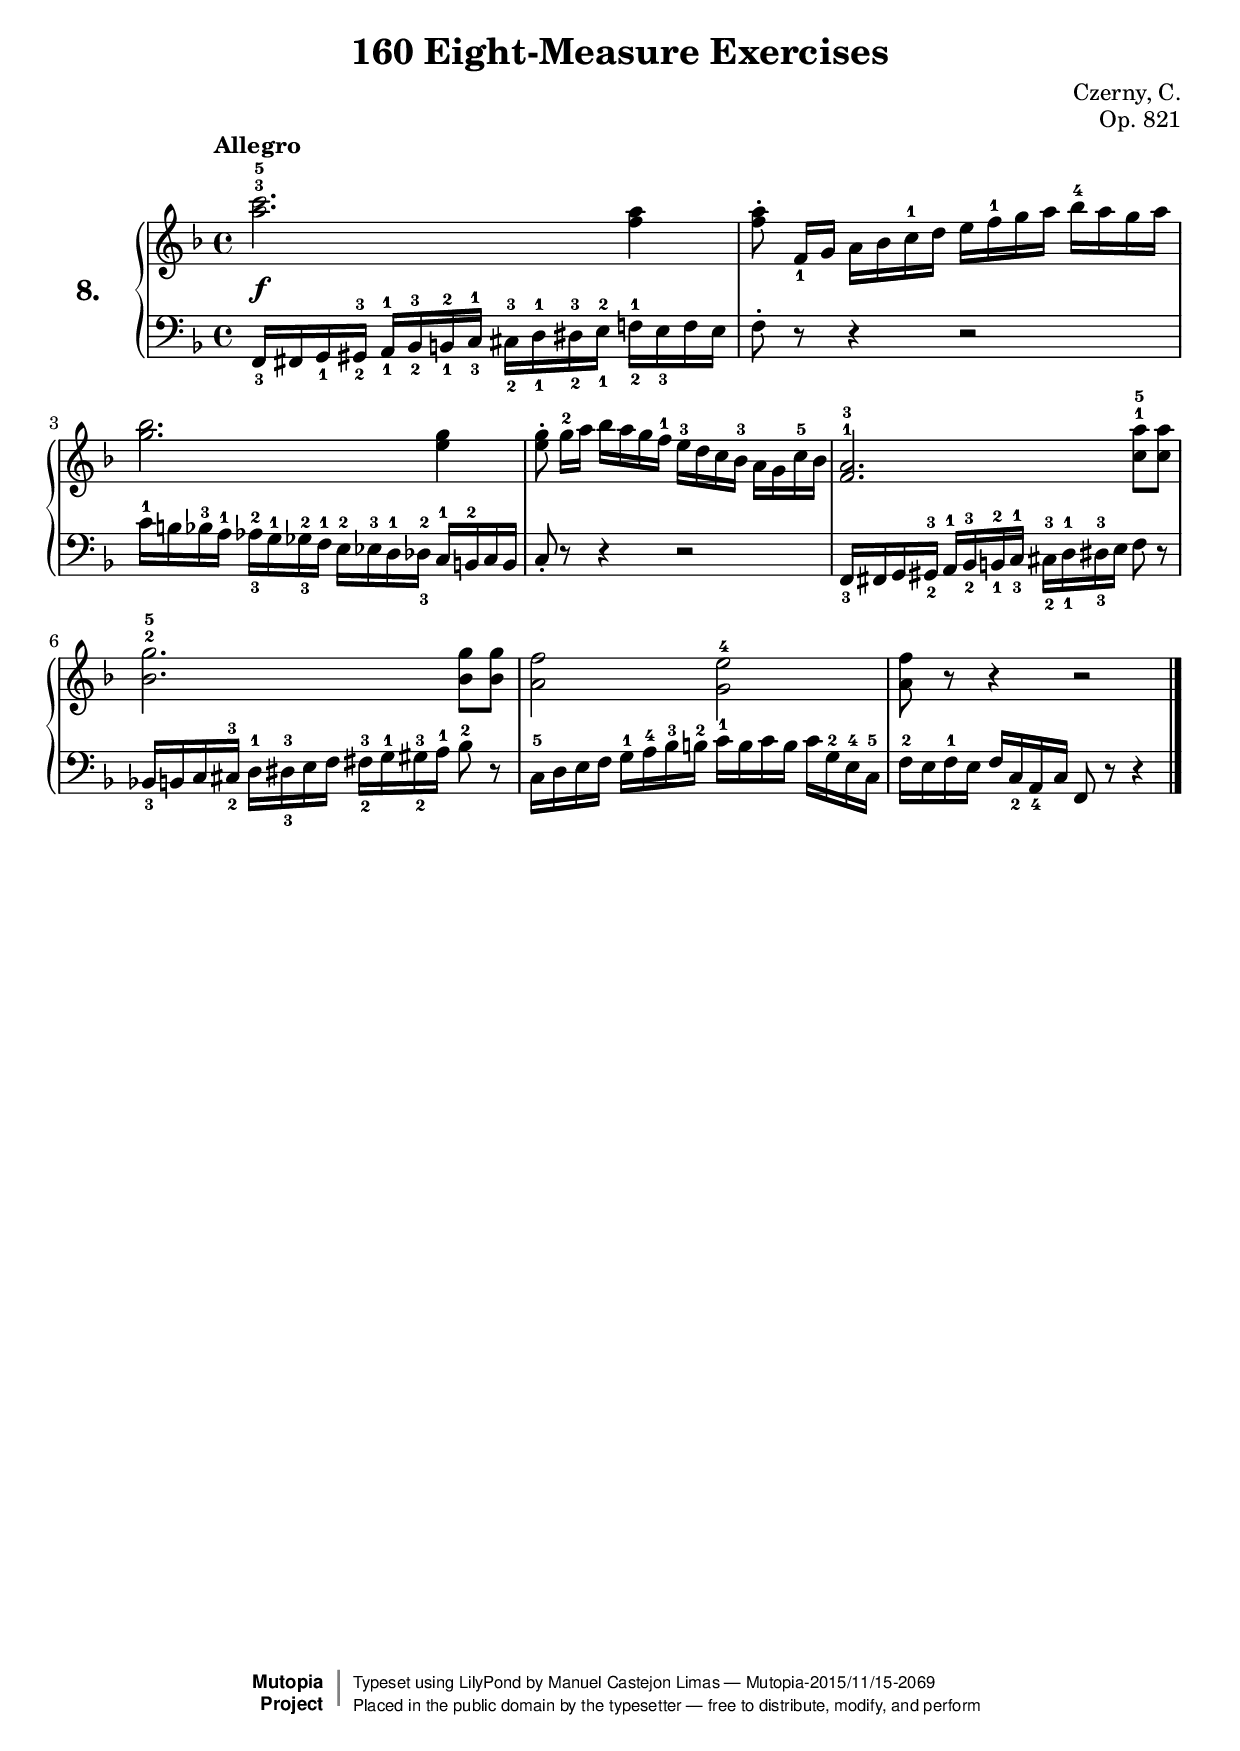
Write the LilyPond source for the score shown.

\version "2.18.2"
\language "english"
exerciseNumber = "8."
\header {
    composer	        =       "Czerny, C."
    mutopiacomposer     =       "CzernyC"

    title	            =	"160 Eight-Measure Exercises"
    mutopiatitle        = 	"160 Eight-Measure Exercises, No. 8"

    opus	            =	"Op. 821"
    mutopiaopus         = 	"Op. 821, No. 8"
    
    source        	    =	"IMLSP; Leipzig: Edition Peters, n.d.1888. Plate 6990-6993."
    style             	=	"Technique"
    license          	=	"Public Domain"
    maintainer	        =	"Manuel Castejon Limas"
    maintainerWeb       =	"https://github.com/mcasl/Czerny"
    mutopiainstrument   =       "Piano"

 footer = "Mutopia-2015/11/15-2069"
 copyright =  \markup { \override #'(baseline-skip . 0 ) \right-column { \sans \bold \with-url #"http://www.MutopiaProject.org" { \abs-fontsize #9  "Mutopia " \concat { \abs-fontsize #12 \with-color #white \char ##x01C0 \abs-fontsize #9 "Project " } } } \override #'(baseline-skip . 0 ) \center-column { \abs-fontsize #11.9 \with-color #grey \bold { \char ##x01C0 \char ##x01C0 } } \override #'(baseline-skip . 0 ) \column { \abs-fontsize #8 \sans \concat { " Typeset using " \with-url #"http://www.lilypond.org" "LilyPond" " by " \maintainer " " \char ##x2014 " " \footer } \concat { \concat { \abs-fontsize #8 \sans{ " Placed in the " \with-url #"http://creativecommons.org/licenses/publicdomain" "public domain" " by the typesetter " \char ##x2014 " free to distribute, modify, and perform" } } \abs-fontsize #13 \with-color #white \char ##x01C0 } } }
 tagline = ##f
}

%--------Definitions
global = {
  \key f \major
  \time 4/4
}


mbreak = {   }


upperStaff = { \tempo "Allegro"
 <a''^3 c'''^5>2. <f'' a''>4                                                               | % 1
 <f'' a''>8^\staccato  f'16_1 [g'] a' bf' c''^1 d'' e'' f''^1 g'' a'' bf''^4 a'' g'' a''      | % 2
 <g'' bf''>2. <e'' g''>4                                                                   | % 3
 <e'' g''>8 ^\staccato  g''16^2[ a''] bf'' a'' g'' f''^1 e''^3 d'' c'' bf'^3 \stemDown a' g' c''^5 bf' \stemNeutral| % 4
 <f'^1 a'^3>2. <c''^1 a''^5>8 <c'' a''>8                                                   | % 5
 <bf'^2 g''^5>2. <bf' g''>8 <bf' g''>8                                                 | % 6
 <a' f''>2 <g' e''^4>2                                                                     | % 7
 <a' f''>8  r8 r4 r2                                                             \bar "|."   % 8
}

lowerStaff =  {
  \clef "bass"
 
   f,16_3 fs, g,_1 gs,_2 ^3 a,16^1_1 bf,^3_2 b,^2_1 c^1_3 cs16^3_2  d^1_1 ds^3_2 e^2_1 f!16^1_2 e_3 f e  | % 1  
   f8^\staccato  r8 r4 r2                                                                       | % 2
   c'16^1 b bf^3 a^1 af^2_3 g^1 gf^2_3 f^1 e^2 ef^3 d^1 df^2_3 c^1 b,^2 c b,                                 | % 3
   c8_\staccato r8 r4 r2                                                                               | % 4
   f,16_3  fs, g, gs,_2 ^3 a,16^1 bf,^3_2 b,^2_1 c^1_3 cs16^3_2 d^1_1 ds^3_3 e f8 r8                    | % 5 
  bf,!16 _3 b, c cs^3_2 d^1 ds^3_3 e f fs^3_2 g^1 gs^3_2 a^1 bf8^2 r8                                                                      \mbreak                    | % 6 
  c16^5 d e f g^1 a^4 bf^3 b^2 c'^1 b c' b c' g^2 e^4 c^5                                               | % 7
  f16^2 e f^1 e f c_2 a,_4 c f,8 r8 r4                                                                                        \bar "|."   % 8
}


dynamics = { 
  <> \f s1 | %1
  s1       | %2
  s1       | %3
  s1       | %4
  s1       | %5
  s1       | %6
  s1       | %7
  s1       | %8 
}

pedal = {
}

\score {
  \new PianoStaff = "PianoStaff_pf" <<
    \set PianoStaff.instrumentName = \markup \huge \bold \exerciseNumber 
    \new Staff    = "Staff_pfUpper" << \global \upperStaff >>
    \new Dynamics = "Dynamics_pf" \dynamics
    \new Staff    = "Staff_pfLower" << \global \lowerStaff >>
    \new Dynamics = "pedal" \pedal
  >>
  \layout { }
}

\score {
  \new PianoStaff = "PianoStaff_pf" <<
    \set PianoStaff.midiInstrument = "acoustic grand"
    \new Staff = "Staff_pfUpper" << \global \upperStaff \dynamics \pedal >>
    \new Staff = "Staff_pfLower" << \global \lowerStaff \dynamics \pedal >>
  >>
  \midi { \tempo 4 = 110 }
}
